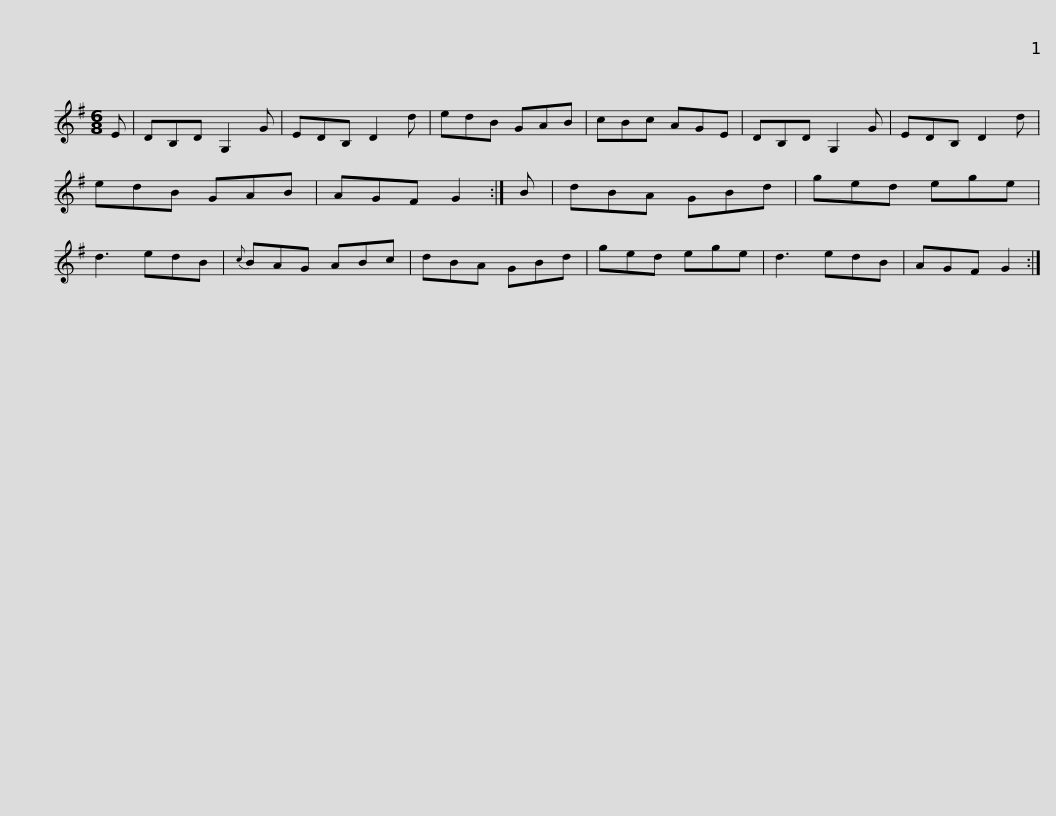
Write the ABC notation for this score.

X:1
L:1/8
M:6/8
I:linebreak $
K:G
V:1 treble
V:1
 E | DB,D G,2 G | EDB, D2 d | edB GAB | cBc AGE | %5
 DB,D G,2 G | EDB, D2 d | edB GAB |$ AGF G2 :| B | %10
 dBA GBd | ged ege | d3 edB |{c} BAG ABc | dBA GBd | %15
 ged ege |$ d3 edB | AGF G2 :| %18
